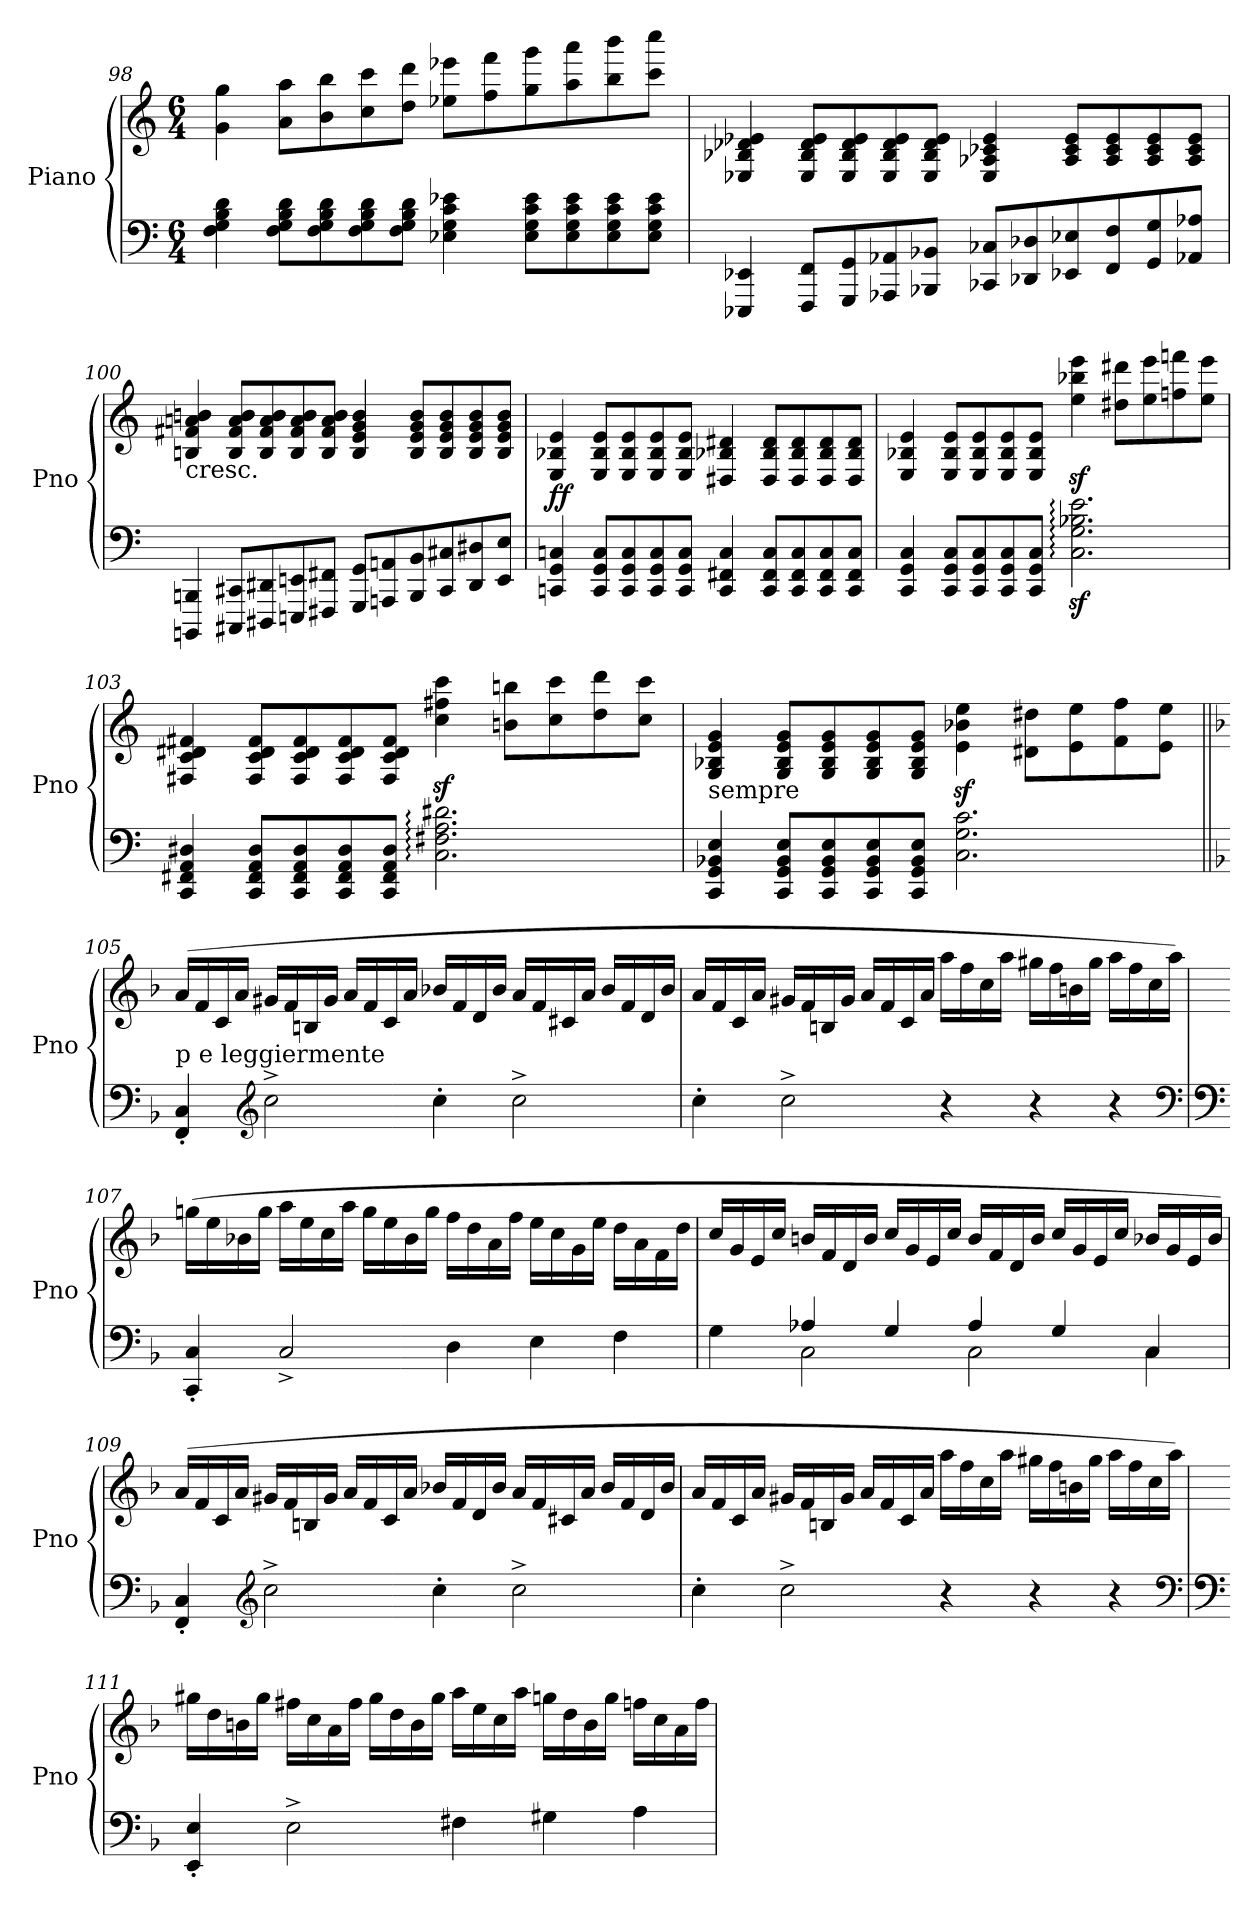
**kern	**kern	**dynam
*part1	*part1	*part1
*staff2	*staff1	*staff1/2
*I"Piano	*	*
*I'Pno	*	*
*clefF4	*clefG2	*
*k[]	*k[]	*
*C:	*C:	*
*M6/4	*M6/4	*
=98	=98	=98
4F\ 4G\ 4B\ 4d\	4g\ 4gg\	.
8F\ 8G\ 8B\ 8d\L	8a\ 8aa\L	.
8F\ 8G\ 8B\ 8d\	8b\ 8bb\	.
8F\ 8G\ 8B\ 8d\	8cc\ 8ccc\	.
8F\ 8G\ 8B\ 8d\J	8dd\ 8ddd\J	.
4E-X\ 4G\ 4c\ 4e-X\	8ee-X\ 8eee-X\L	.
.	8ff\ 8fff\	.
8E-\ 8G\ 8c\ 8e-\L	8gg\ 8ggg\	.
8E-\ 8G\ 8c\ 8e-\	8aa\ 8aaa\	.
8E-\ 8G\ 8c\ 8e-\	8bb\ 8bbb\	.
8E-\ 8G\ 8c\ 8e-\J	8ccc\ 8cccc\J	.
!!LO:LB:g=z
=99	=99	=99
4EEE-X/ 4EE-X/	4E-X/ 4B-X/ 4d-X/ 4e-X/	.
8FFF/ 8FF/L	8E-/ 8B-/ 8d-/ 8e-/L	.
8GGG/ 8GG/	8E-/ 8B-/ 8d-/ 8e-/	.
8AAA-X/ 8AA-X/	8E-/ 8B-/ 8d-/ 8e-/	.
8BBB-X/ 8BB-X/J	8E-/ 8B-/ 8d-/ 8e-/J	.
8CC-X/ 8C-X/L	4E-/ 4A-X/ 4c-X/ 4e-/	.
8DD-X/ 8D-X/	.	.
8EE-X/ 8E-X/	8A-/ 8c-/ 8e-/L	.
8FF/ 8F/	8A-/ 8c-/ 8e-/	.
8GG/ 8G/	8A-/ 8c-/ 8e-/	.
8AA-X/ 8A-X/J	8A-/ 8c-/ 8e-/J	.
=100	=100	=100
!	!LO:TX:b:t=cresc.	!
4BBBBn/ 4BBBn/	4Bn/ 4f#X/ 4an/ 4bn/	.
8CCC#X/ 8CC#X/L	8B/ 8f#/ 8a/ 8b/L	.
8DDD#X/ 8DD#X/	8B/ 8f#/ 8a/ 8b/	.
8EEEn/ 8EEn/	8B/ 8f#/ 8a/ 8b/	.
8FFF#X/ 8FF#X/J	8B/ 8f#/ 8a/ 8b/J	.
8GGG/ 8GG/L	4B/ 4e/ 4g/ 4b/	.
8AAAn/ 8AAn/	.	.
8BBB/ 8BB/	8B/ 8e/ 8g/ 8b/L	.
8CC#/ 8C#X/	8B/ 8e/ 8g/ 8b/	.
8DD#/ 8D#X/	8B/ 8e/ 8g/ 8b/	.
8EE/ 8E/J	8B/ 8e/ 8g/ 8b/J	.
=101	=101	=101
!	!	!LO:DY:b
4CCn/ 4GG/ 4Cn/	4E/ 4B-X/ 4e/	ff
8CC/ 8GG/ 8C/L	8E/ 8B-/ 8e/L	.
8CC/ 8GG/ 8C/	8E/ 8B-/ 8e/	.
8CC/ 8GG/ 8C/	8E/ 8B-/ 8e/	.
8CC/ 8GG/ 8C/J	8E/ 8B-/ 8e/J	.
4CC/ 4FF#X/ 4C/	4D#X/ 4B-X/ 4d#X/	.
8CC/ 8FF#/ 8C/L	8D#/ 8B-/ 8d#/L	.
8CC/ 8FF#/ 8C/	8D#/ 8B-/ 8d#/	.
8CC/ 8FF#/ 8C/	8D#/ 8B-/ 8d#/	.
8CC/ 8FF#/ 8C/J	8D#/ 8B-/ 8d#/J	.
!!LO:LB:g=z
=102	=102	=102
4CC/ 4GG/ 4C/	4E/ 4B-X/ 4e/	.
8CC/ 8GG/ 8C/L	8E/ 8B-/ 8e/L	.
8CC/ 8GG/ 8C/	8E/ 8B-/ 8e/	.
8CC/ 8GG/ 8C/	8E/ 8B-/ 8e/	.
8CC/ 8GG/ 8C/J	8E/ 8B-/ 8e/J	.
2.C\z<: 2.G\z<: 2.B-X\z<: 2.e\z<:	4ee\z> 4bb-X\z> 4eee\z>	.
.	8dd#X\ 8ddd#X\L	.
.	8ee\ 8eee\	.
.	8ffn\ 8fffn\	.
.	8ee\ 8eee\J	.
=103	=103	=103
4CC/ 4FF#X/ 4AA/ 4D#X/	4F#X/ 4c/ 4d#X/ 4f#X/	.
8CC/ 8FF#/ 8AA/ 8D#/L	8F#/ 8c/ 8d#/ 8f#/L	.
8CC/ 8FF#/ 8AA/ 8D#/	8F#/ 8c/ 8d#/ 8f#/	.
8CC/ 8FF#/ 8AA/ 8D#/	8F#/ 8c/ 8d#/ 8f#/	.
8CC/ 8FF#/ 8AA/ 8D#/J	8F#/ 8c/ 8d#/ 8f#/J	.
2.C\: 2.F#X\: 2.A\: 2.d#X\:	4cc\z< 4ff#X\z< 4ccc\z<	.
.	8bn\ 8bbn\L	.
.	8cc\ 8ccc\	.
.	8dd\ 8ddd\	.
.	8cc\ 8ccc\J	.
=104	=104	=104
!	!LO:TX:b:t=sempre	!
4CC/ 4GG/ 4BB-X/ 4E/	4G/ 4B-X/ 4e/ 4g/	.
8CC/ 8GG/ 8BB-/ 8E/L	8G/ 8B-/ 8e/ 8g/L	.
8CC/ 8GG/ 8BB-/ 8E/	8G/ 8B-/ 8e/ 8g/	.
8CC/ 8GG/ 8BB-/ 8E/	8G/ 8B-/ 8e/ 8g/	.
8CC/ 8GG/ 8BB-/ 8E/J	8G/ 8B-/ 8e/ 8g/J	.
2.C\ 2.G\ 2.c\	4e\z< 4b-X\z< 4ee\z<	.
.	8d#X\ 8dd#X\L	.
.	8e\ 8ee\	.
.	8f\ 8ff\	.
.	8e\ 8ee\J	.
!!LO:LB:g=z
=105||	=105||	=105||
*k[b-]	*k[b-]	*
*F:	*F:	*
!	!LO:TX:b:t=p e leggiermente	!
4FF/' 4C/'	(16a/LL	.
.	16f/	.
.	16c/	.
.	16a/JJ	.
*clefG2	*	*
2cc^\	16g#X/LL	.
.	16f/	.
.	16Bn/	.
.	16g#/JJ	.
.	16a/LL	.
.	16f/	.
.	16c/	.
.	16a/JJ	.
4cc'\	16b-X/LL	.
.	16f/	.
.	16d/	.
.	16b-/JJ	.
2cc^\	16a/LL	.
.	16f/	.
.	16c#X/	.
.	16a/JJ	.
.	16b-/LL	.
.	16f/	.
.	16d/	.
.	16b-/JJ	.
=106	=106	=106
4cc'\	16a/LL	.
.	16f/	.
.	16c/	.
.	16a/JJ	.
2cc^\	16g#X/LL	.
.	16f/	.
.	16Bn/	.
.	16g#/JJ	.
.	16a/LL	.
.	16f/	.
.	16c/	.
.	16a/JJ	.
4r	16aa\LL	.
.	16ff\	.
.	16cc\	.
.	16aa\JJ	.
4r	16gg#X\LL	.
.	16ff\	.
.	16bn\	.
.	16gg#\JJ	.
4r	16aa\LL	.
.	16ff\	.
.	16cc\	.
.	16aa\JJ)	.
*clefF4	*	*
!!LO:PB:g=z
=107	=107	=107
*clefF4	*	*
4CC/' 4C/'	(16ggn\LL	.
.	16ee\	.
.	16b-X\	.
.	16gg\JJ	.
2C^/	16aa\LL	.
.	16ee\	.
.	16cc\	.
.	16aa\JJ	.
.	16gg\LL	.
.	16ee\	.
.	16b-\	.
.	16gg\JJ	.
4D\	16ff\LL	.
.	16dd\	.
.	16a\	.
.	16ff\JJ	.
4E\	16ee\LL	.
.	16cc\	.
.	16g\	.
.	16ee\JJ	.
4F\	16dd\LL	.
.	16a\	.
.	16f\	.
.	16dd\JJ	.
=108	=108	=108
*^	*	*
4G\	4ryy	16cc/LL	.
.	.	16g/	.
.	.	16e/	.
.	.	16cc/JJ	.
4A-X/	2C\	16bn/LL	.
.	.	16f/	.
.	.	16d/	.
.	.	16b/JJ	.
4G/	.	16cc/LL	.
.	.	16g/	.
.	.	16e/	.
.	.	16cc/JJ	.
4A-/	2C\	16b/LL	.
.	.	16f/	.
.	.	16d/	.
.	.	16b/JJ	.
4G/	.	16cc/LL	.
.	.	16g/	.
.	.	16e/	.
.	.	16cc/JJ	.
4C/	4C\	16b-X/LL	.
.	.	16g/	.
.	.	16e/	.
.	.	16b-/JJ)	.
*v	*v	*	*
!!LO:LB:g=z
=109	=109	=109
4FF/' 4C/'	(16a/LL	.
.	16f/	.
.	16c/	.
.	16a/JJ	.
*clefG2	*	*
2cc^\	16g#X/LL	.
.	16f/	.
.	16Bn/	.
.	16g#/JJ	.
.	16a/LL	.
.	16f/	.
.	16c/	.
.	16a/JJ	.
4cc'\	16b-X/LL	.
.	16f/	.
.	16d/	.
.	16b-/JJ	.
2cc^\	16a/LL	.
.	16f/	.
.	16c#X/	.
.	16a/JJ	.
.	16b-/LL	.
.	16f/	.
.	16d/	.
.	16b-/JJ	.
=110	=110	=110
4cc'\	16a/LL	.
.	16f/	.
.	16c/	.
.	16a/JJ	.
2cc^\	16g#X/LL	.
.	16f/	.
.	16Bn/	.
.	16g#/JJ	.
.	16a/LL	.
.	16f/	.
.	16c/	.
.	16a/JJ	.
4r	16aa\LL	.
.	16ff\	.
.	16cc\	.
.	16aa\JJ	.
4r	16gg#X\LL	.
.	16ff\	.
.	16bn\	.
.	16gg#\JJ	.
4r	16aa\LL	.
.	16ff\	.
.	16cc\	.
.	16aa\JJ)	.
*clefF4	*	*
!!LO:LB:g=z
=111	=111	=111
*clefF4	*	*
4EE/' 4E/'	16gg#X\LL	.
.	16dd\	.
.	16bn\	.
.	16gg#\JJ	.
2E^\	16ff#X\LL	.
.	16cc\	.
.	16a\	.
.	16ff#\JJ	.
.	16gg#\LL	.
.	16dd\	.
.	16b\	.
.	16gg#\JJ	.
4F#X\	16aa\LL	.
.	16ee\	.
.	16cc\	.
.	16aa\JJ	.
4G#X\	16ggn\LL	.
.	16dd\	.
.	16b\	.
.	16gg\JJ	.
4A\	16ffn\LL	.
.	16cc\	.
.	16a\	.
.	16ff\JJ	.
=	=	=
*-	*-	*-
